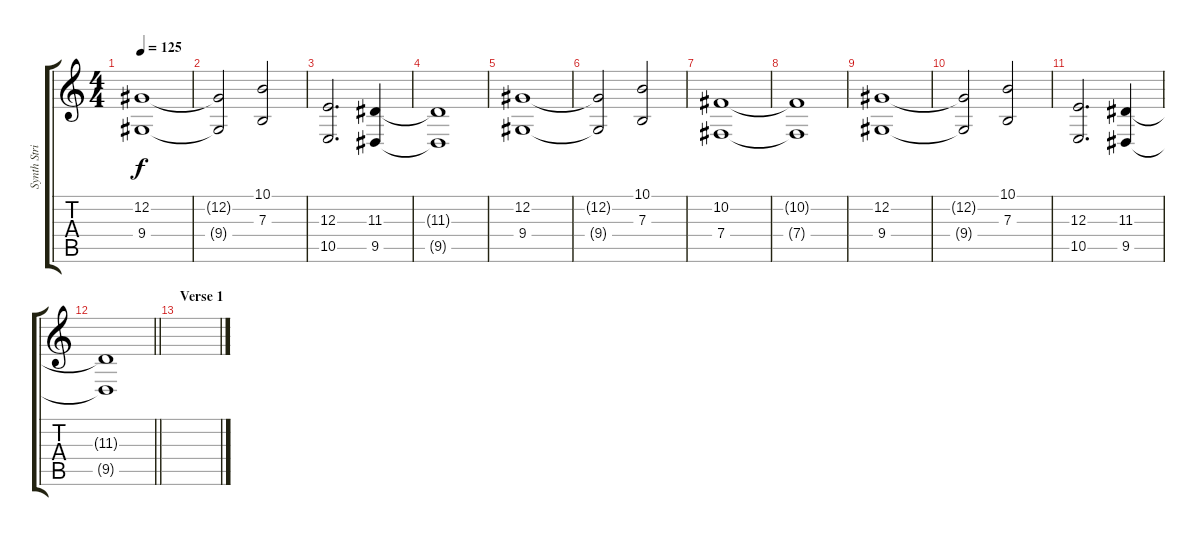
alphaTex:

\track ("Synth Strings" "Synth Stri") {instrument pad8sweep}
\staff {score tabs}
\tuning (Db4 Ab3 E3 B2 Gb2 Db2) {hide}
\ts (4 4)
\tempo 125
\clef g2
\ks c
(12.2 9.4).1{dy f} |
(12.2{t} 9.4{t}).2 (10.1 7.3).2 |
(12.3 10.5).2{d} (11.3 9.5).4 |
(11.3{t} 9.5{t}).1 |
(12.2 9.4).1 |
(12.2{t} 9.4{t}).2 (10.1 7.3).2 |
(10.2 7.4).1 |
(10.2{t} 7.4{t}).1 |
(12.2 9.4).1 |
(12.2{t} 9.4{t}).2 (10.1 7.3).2 |
(12.3 10.5).2{d} (11.3 9.5).4 |
\barLineRight lightlight
(11.3{t} 9.5{t}).1 |
\section ("" "Verse 1")
